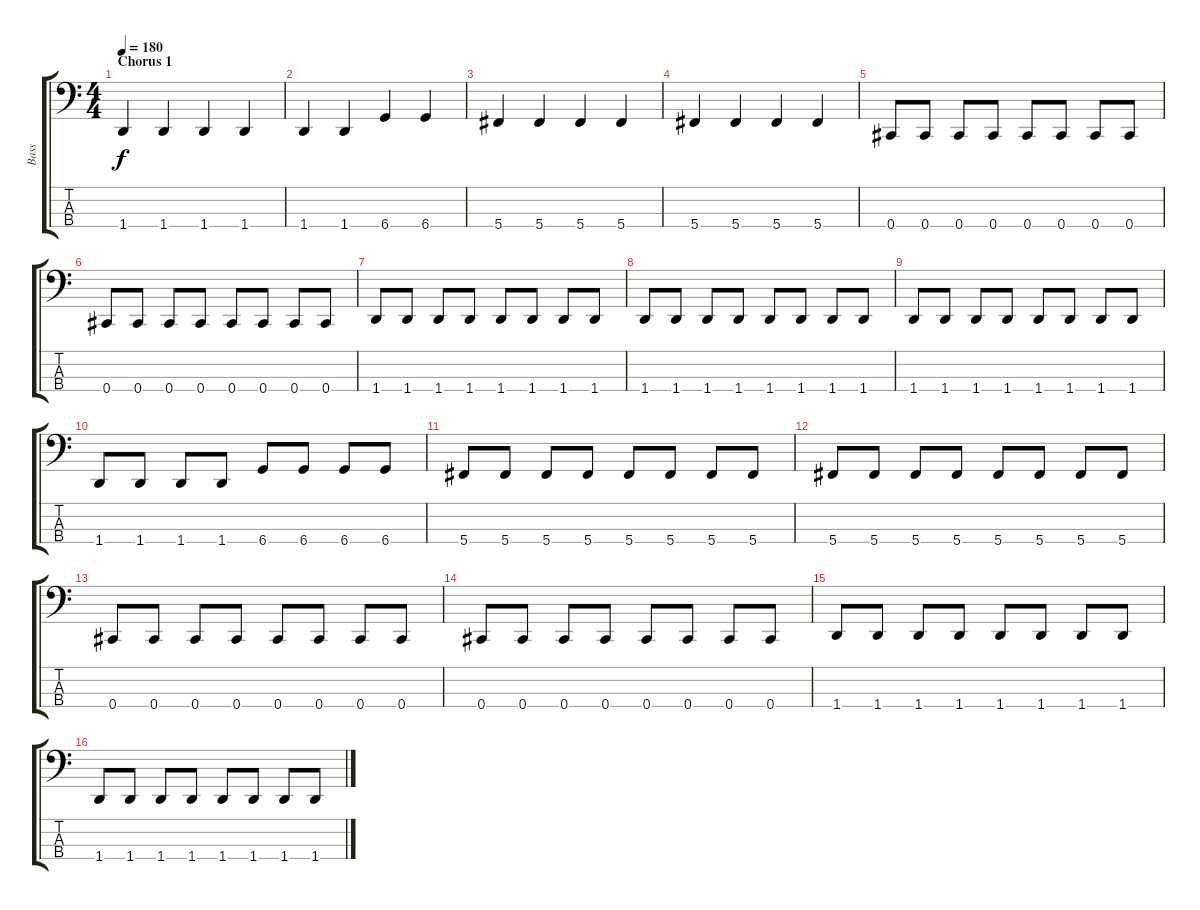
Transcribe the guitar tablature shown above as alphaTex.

\track ("Bass" "Bass") {instrument electricbasspick}
\staff {score tabs}
\tuning (Gb2 Db2 Ab1 Db1) {hide}
\ts (4 4)
\section ("" "Chorus 1")
\tempo 180
\clef f4
\ks c
1.4.4{dy f} 1.4.4 1.4.4 1.4.4 |
1.4.4 1.4.4 6.4.4 6.4.4 |
5.4.4 5.4.4 5.4.4 5.4.4 |
5.4.4 5.4.4 5.4.4 5.4.4 |
0.4.8 0.4.8 0.4.8 0.4.8 0.4.8 0.4.8 0.4.8 0.4.8 |
0.4.8 0.4.8 0.4.8 0.4.8 0.4.8 0.4.8 0.4.8 0.4.8 |
1.4.8 1.4.8 1.4.8 1.4.8 1.4.8 1.4.8 1.4.8 1.4.8 |
1.4.8 1.4.8 1.4.8 1.4.8 1.4.8 1.4.8 1.4.8 1.4.8 |
1.4.8 1.4.8 1.4.8 1.4.8 1.4.8 1.4.8 1.4.8 1.4.8 |
1.4.8 1.4.8 1.4.8 1.4.8 6.4.8 6.4.8 6.4.8 6.4.8 |
5.4.8 5.4.8 5.4.8 5.4.8 5.4.8 5.4.8 5.4.8 5.4.8 |
5.4.8 5.4.8 5.4.8 5.4.8 5.4.8 5.4.8 5.4.8 5.4.8 |
0.4.8 0.4.8 0.4.8 0.4.8 0.4.8 0.4.8 0.4.8 0.4.8 |
0.4.8 0.4.8 0.4.8 0.4.8 0.4.8 0.4.8 0.4.8 0.4.8 |
1.4.8 1.4.8 1.4.8 1.4.8 1.4.8 1.4.8 1.4.8 1.4.8 |
1.4.8 1.4.8 1.4.8 1.4.8 1.4.8 1.4.8 1.4.8 1.4.8
